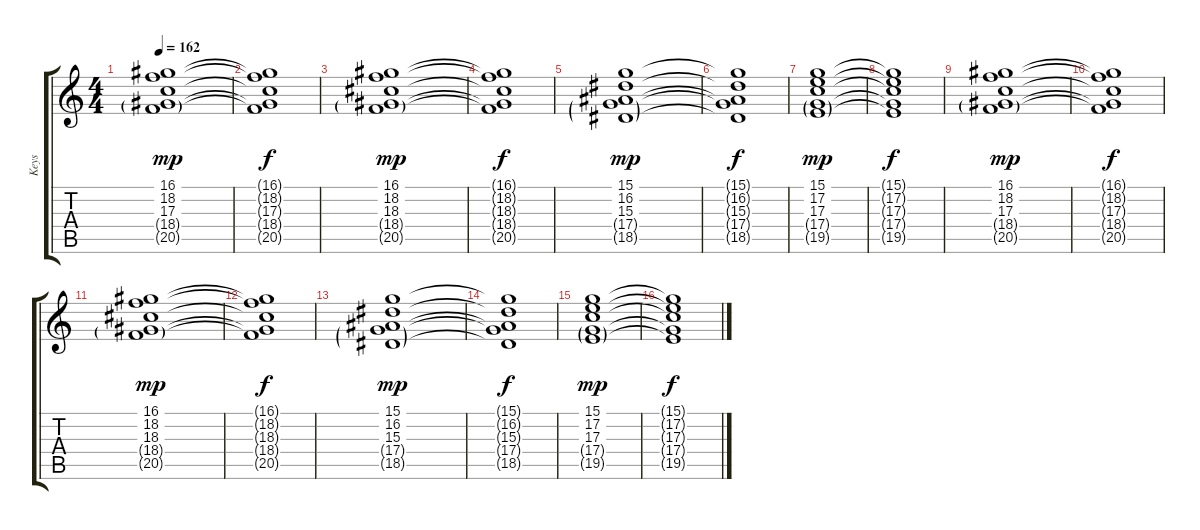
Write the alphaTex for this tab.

\track ("Keys" "Keys") {instrument stringensemble1}
\staff {score tabs}
\tuning (E4 B3 G3 D3 A2 E2) {hide}
\ts (4 4)
\tempo 162
\clef g2
\ks c
(16.1 18.2 17.3 18.4{g} 20.5{g}).1{dy mp} |
(16.1{t} 18.2{t} 17.3{t} 18.4{t} 20.5{t}).1{dy f} |
(16.1 18.2 18.3 18.4{g} 20.5{g}).1{dy mp} |
(16.1{t} 18.2{t} 18.3{t} 18.4{t} 20.5{t}).1{dy f} |
(15.1 16.2 15.3 17.4{g} 18.5{g}).1{dy mp} |
(15.1{t} 16.2{t} 15.3{t} 17.4{t} 18.5{t}).1{dy f} |
(15.1 17.2 17.3 17.4{g} 19.5{g}).1{dy mp} |
(15.1{t} 17.2{t} 17.3{t} 17.4{t} 19.5{t}).1{dy f} |
(16.1 18.2 17.3 18.4{g} 20.5{g}).1{dy mp} |
(16.1{t} 18.2{t} 17.3{t} 18.4{t} 20.5{t}).1{dy f} |
(16.1 18.2 18.3 18.4{g} 20.5{g}).1{dy mp} |
(16.1{t} 18.2{t} 18.3{t} 18.4{t} 20.5{t}).1{dy f} |
(15.1 16.2 15.3 17.4{g} 18.5{g}).1{dy mp} |
(15.1{t} 16.2{t} 15.3{t} 17.4{t} 18.5{t}).1{dy f} |
(15.1 17.2 17.3 17.4{g} 19.5{g}).1{dy mp} |
(15.1{t} 17.2{t} 17.3{t} 17.4{t} 19.5{t}).1{dy f}
